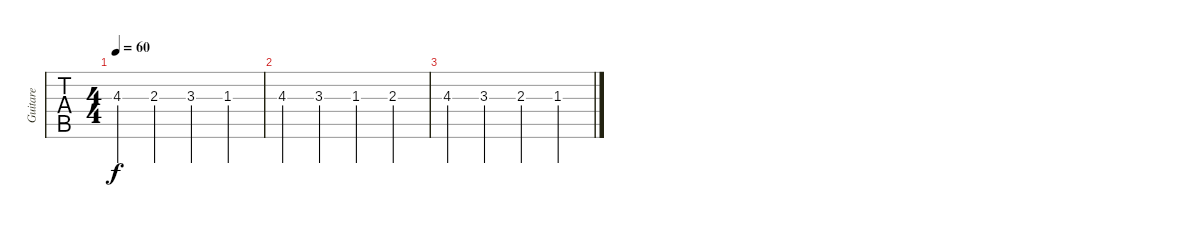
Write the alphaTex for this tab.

\track ("Guitare" "Guitare") {instrument acousticguitarsteel}
\staff {tabs}
\tuning (E4 B3 G3 D3 A2 E2) {hide}
\ts (4 4)
\tempo 60
\clef g2
\ks c
4.3.4{dy f} 2.3.4 3.3.4 1.3.4 |
4.3.4 3.3.4 1.3.4 2.3.4 |
4.3.4 3.3.4 2.3.4 1.3.4
